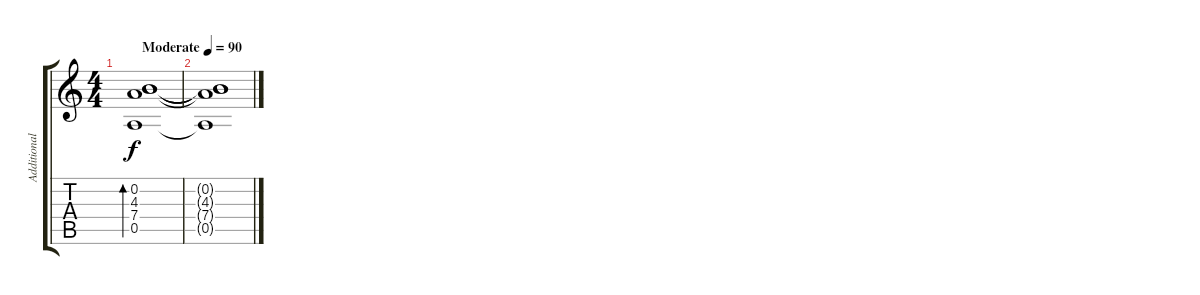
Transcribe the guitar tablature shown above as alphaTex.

\track ("Additional Guitar" "Additional") {instrument electricguitarclean}
\staff {score tabs}
\tuning (E4 B3 G3 D3 A2 E2) {hide}
\ts (4 4)
\tempo (90 "Moderate")
\clef g2
\ks c
(0.2 4.3 7.4 0.5).1{bd 120 dy f volume 9 instrument acousticguitarsteel} |
(0.2{t} 4.3{t} 7.4{t} 0.5{t}).1
